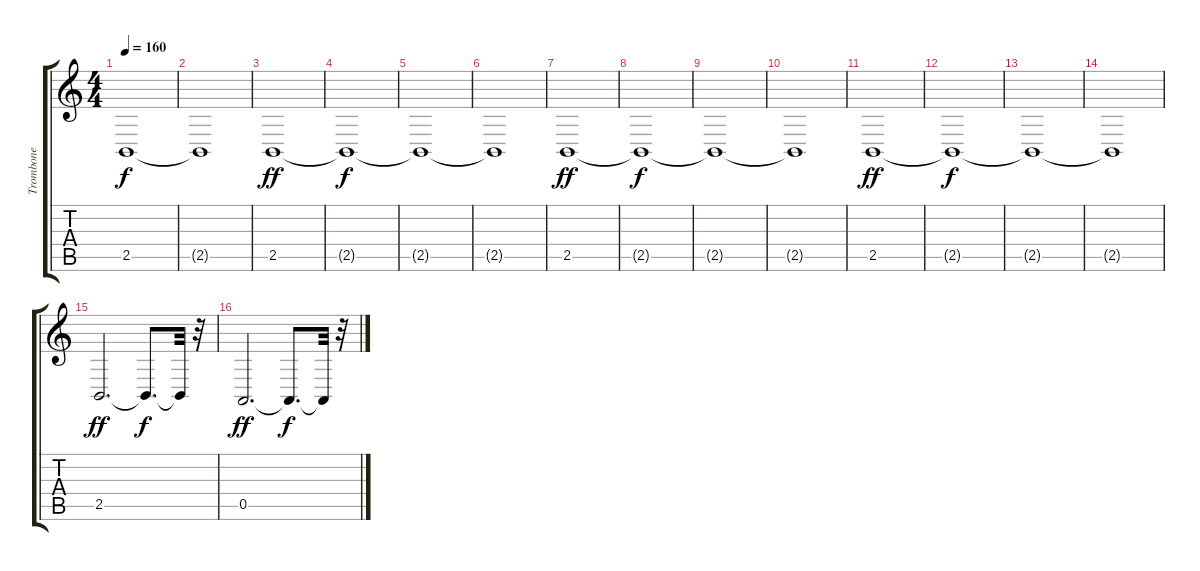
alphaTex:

\track ("Trombone" "Trombone") {instrument trombone}
\staff {score tabs}
\tuning (E4 B3 G3 D3 A2 E2) {hide}
\ts (4 4)
\tempo 160
\clef g2
\ks c
2.5{t}.1{dy f} |
2.5{t}.1 |
2.5.1{dy ff} |
2.5{t}.1{dy f} |
2.5{t}.1 |
2.5{t}.1 |
2.5.1{dy ff} |
2.5{t}.1{dy f} |
2.5{t}.1 |
2.5{t}.1 |
2.5.1{dy ff} |
2.5{t}.1{dy f} |
2.5{t}.1 |
2.5{t}.1 |
2.5.2{d dy ff} 2.5{t}.8{d dy f} 2.5{t}.32 r.32 |
0.5.2{d dy ff} 0.5{t}.8{d dy f} 0.5{t}.32 r.32
